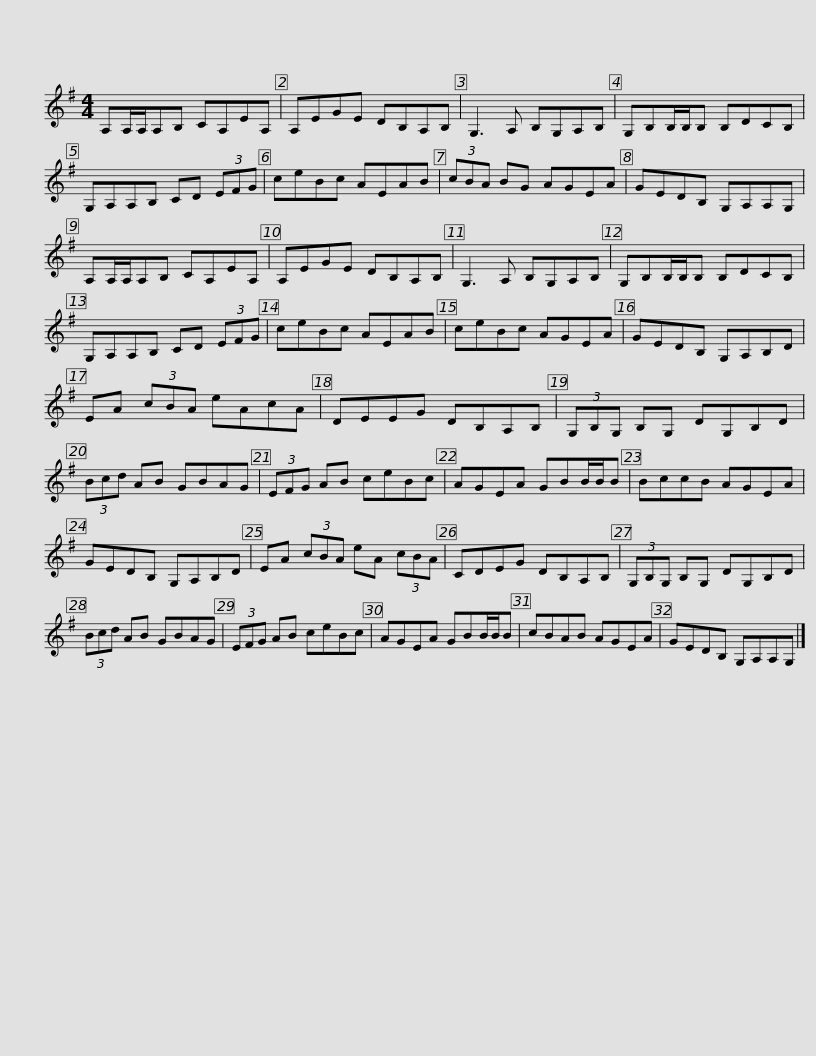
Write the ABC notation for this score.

X:1
L:1/8
M:4/4
I:linebreak $
K:G
V:1 treble
V:1
 A,A,/A,/A,B, CA,EA, | A,EGE DB,A,B, | G,3 A, B,G,A,B, | G,B,B,/B,/B, B,DCB, |$ G,A,A,B, CD (3EFG | %5
 ceBc AEAB | (3cBA BG AGEA | GEDB, G,A,A,G, |$ A,A,/A,/A,B, CA,EA, | A,EGE DB,A,B, | %10
 G,3 A, B,G,A,B, | G,B,B,/B,/B, B,DCB, |$ G,A,A,B, CD (3EFG | ceBc AEAB | ceBc AGEA | %15
 GEDB, G,A,B,D | EA (3cBA eAcA |$ DEEG DB,A,B, | (3G,B,G, B,G, DG,B,D | (3Bcd AB GBAG | %20
 (3EFG AB ceBc |$ AGEA GBB/B/B | BccB AGEA | GEDB, G,A,B,D | EA (3cBA eA (3cBA | %25
 CDEG DB,A,B, |$ (3G,B,G, B,G, DG,B,D | (3Bcd AB GBAG | (3EFG AB ceBc | AGEA GBB/B/B | %30
 cBAB AGEA |$ GEDB, G,A,A,G, |] %32
